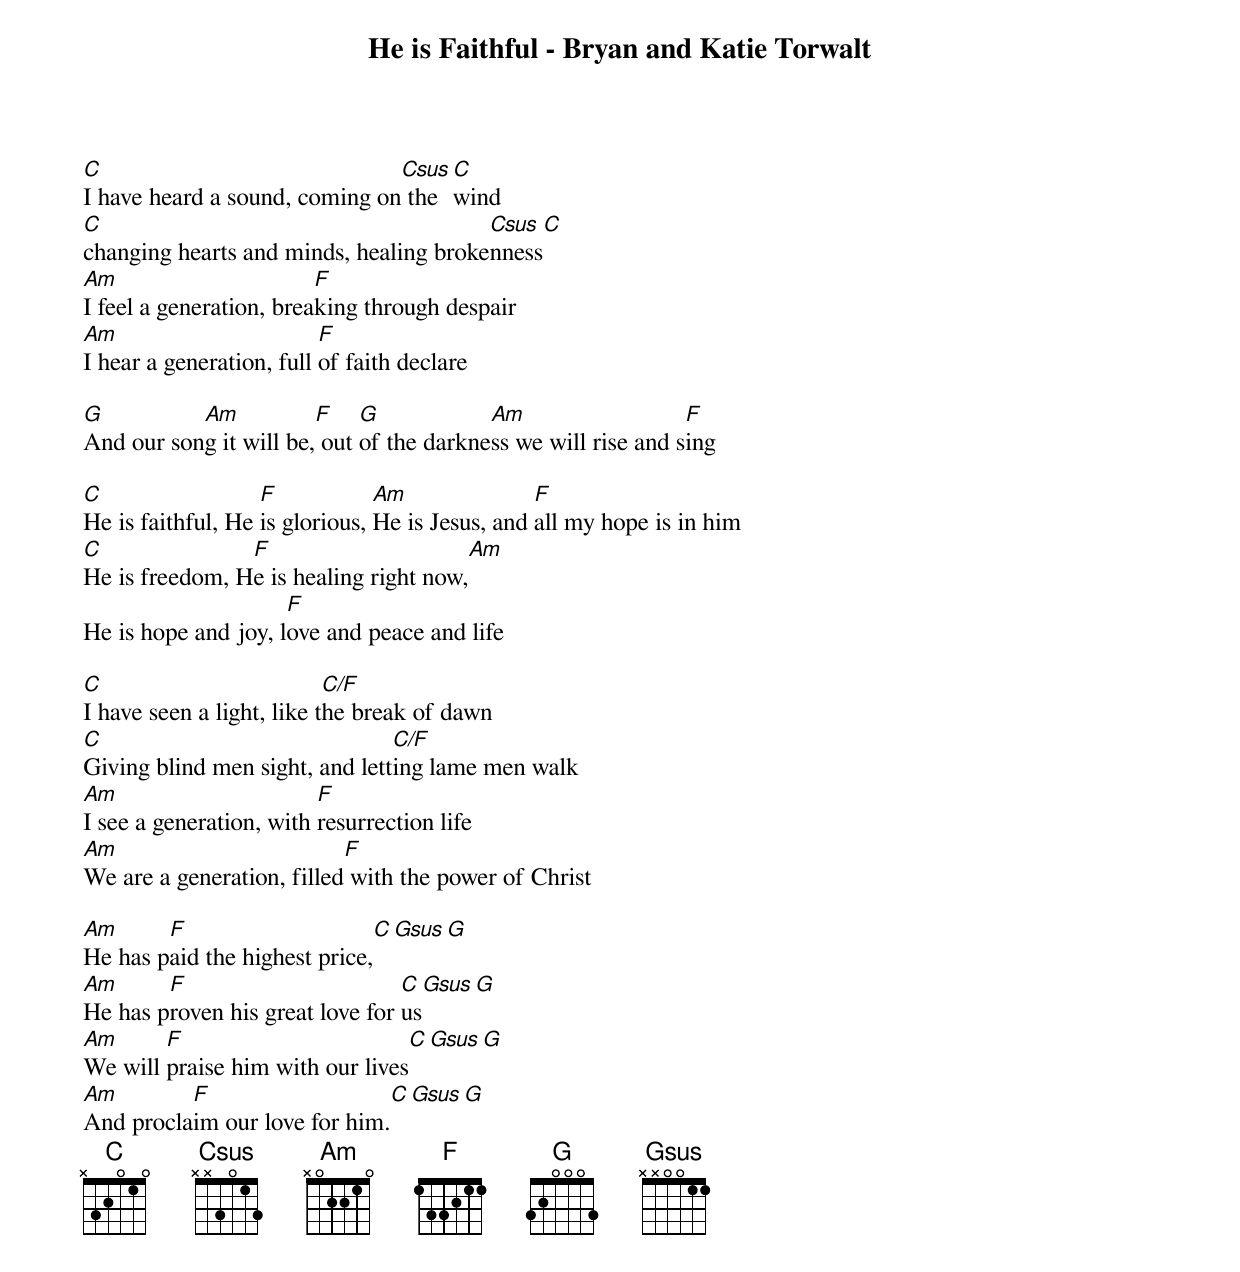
He is Faithful - Bryan and Katie Torwalt

C                              Csus C
I have heard a sound, coming on the wind
C                                       Csus C
changing hearts and minds, healing brokenness
Am                       F
I feel a generation, breaking through despair
Am                        F
I hear a generation, full of faith declare

G          Am           F    G            Am                   F
And our song it will be, out of the darkness we will rise and sing

C                  F            Am               F
He is faithful, He is glorious, He is Jesus, and all my hope is in him
C               F                        Am
He is freedom, He is healing right now,
                     F
He is hope and joy, love and peace and life

C                          C/F
I have seen a light, like the break of dawn
C                               C/F
Giving blind men sight, and letting lame men walk
Am                       F
I see a generation, with resurrection life
Am                         F
We are a generation, filled with the power of Christ

Am      F                       C   Gsus  G
He has paid the highest price,
Am      F                        C       Gsus G
He has proven his great love for us
Am      F                          C Gsus G
We will praise him with our lives
Am        F                     C Gsus G
And proclaim our love for him.
